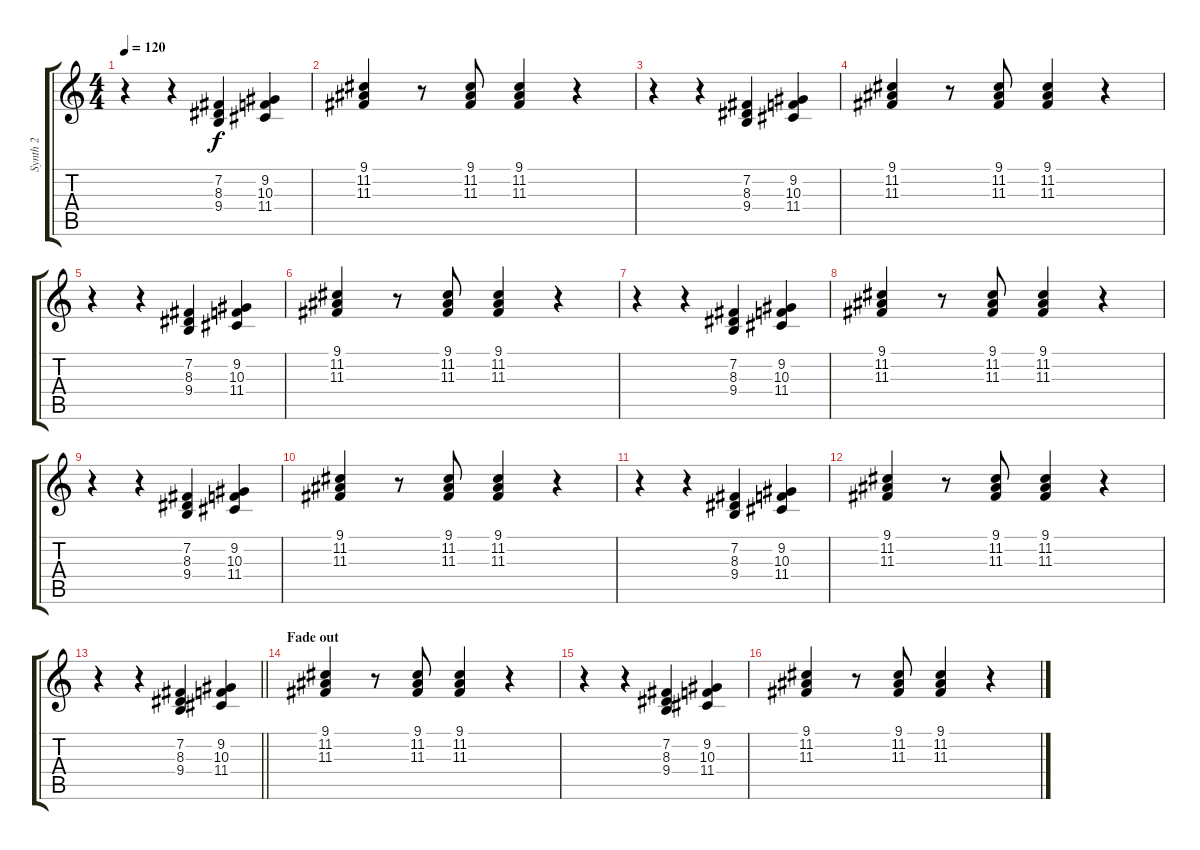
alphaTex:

\track ("Synth 2" "Synth 2") {instrument synthbrass1}
\staff {score tabs}
\tuning (E4 B3 G3 D3 A2 E2) {hide}
\ts (4 4)
\tempo 120
\clef g2
\ks c
r.4{dy f} r.4 (7.2 8.3 9.4).4 (9.2 10.3 11.4).4 |
(9.1 11.2 11.3).4 r.8 (9.1 11.2 11.3).8 (9.1 11.2 11.3).4 r.4 |
r.4 r.4 (7.2 8.3 9.4).4 (9.2 10.3 11.4).4 |
(9.1 11.2 11.3).4 r.8 (9.1 11.2 11.3).8 (9.1 11.2 11.3).4 r.4 |
r.4 r.4 (7.2 8.3 9.4).4 (9.2 10.3 11.4).4 |
(9.1 11.2 11.3).4 r.8 (9.1 11.2 11.3).8 (9.1 11.2 11.3).4 r.4 |
r.4 r.4 (7.2 8.3 9.4).4 (9.2 10.3 11.4).4 |
(9.1 11.2 11.3).4 r.8 (9.1 11.2 11.3).8 (9.1 11.2 11.3).4 r.4 |
r.4 r.4 (7.2 8.3 9.4).4 (9.2 10.3 11.4).4 |
(9.1 11.2 11.3).4 r.8 (9.1 11.2 11.3).8 (9.1 11.2 11.3).4 r.4 |
r.4 r.4 (7.2 8.3 9.4).4 (9.2 10.3 11.4).4 |
(9.1 11.2 11.3).4 r.8 (9.1 11.2 11.3).8 (9.1 11.2 11.3).4 r.4 |
\barLineRight lightlight
r.4 r.4 (7.2 8.3 9.4).4 (9.2 10.3 11.4).4 |
\section ("" "Fade out")
(9.1 11.2 11.3).4 r.8 (9.1 11.2 11.3).8 (9.1 11.2 11.3).4 r.4 |
r.4 r.4 (7.2 8.3 9.4).4 (9.2 10.3 11.4).4 |
(9.1 11.2 11.3).4 r.8 (9.1 11.2 11.3).8 (9.1 11.2 11.3).4 r.4
